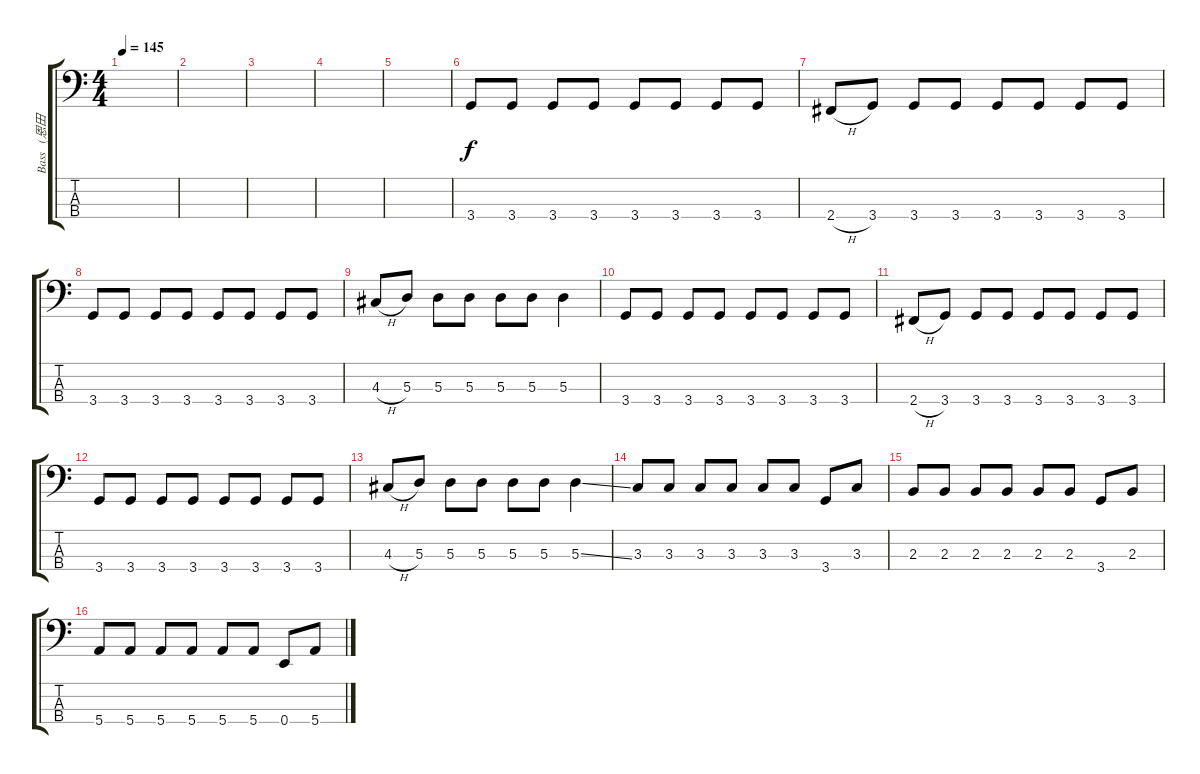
\track ("Bass   (恩田快人)" "Bass   (恩田") {instrument electricbassfinger}
\staff {score tabs}
\tuning (G2 D2 A1 E1) {hide}
\ts (4 4)
\tempo 145
\clef f4
\ks c
|
|
|
|
|
3.4.8 3.4.8 3.4.8 3.4.8 3.4.8 3.4.8 3.4.8 3.4.8 |
2.4{h}.8 3.4.8 3.4.8 3.4.8 3.4.8 3.4.8 3.4.8 3.4.8 |
3.4.8 3.4.8 3.4.8 3.4.8 3.4.8 3.4.8 3.4.8 3.4.8 |
4.3{h}.8 5.3.8 5.3.8 5.3.8 5.3.8 5.3.8 5.3.4 |
3.4.8 3.4.8 3.4.8 3.4.8 3.4.8 3.4.8 3.4.8 3.4.8 |
2.4{h}.8 3.4.8 3.4.8 3.4.8 3.4.8 3.4.8 3.4.8 3.4.8 |
3.4.8 3.4.8 3.4.8 3.4.8 3.4.8 3.4.8 3.4.8 3.4.8 |
4.3{h}.8 5.3.8 5.3.8 5.3.8 5.3.8 5.3.8 5.3{ss}.4 |
3.3.8 3.3.8 3.3.8 3.3.8 3.3.8 3.3.8 3.4.8 3.3.8 |
2.3.8 2.3.8 2.3.8 2.3.8 2.3.8 2.3.8 3.4.8 2.3.8 |
5.4.8 5.4.8 5.4.8 5.4.8 5.4.8 5.4.8 0.4.8 5.4.8
